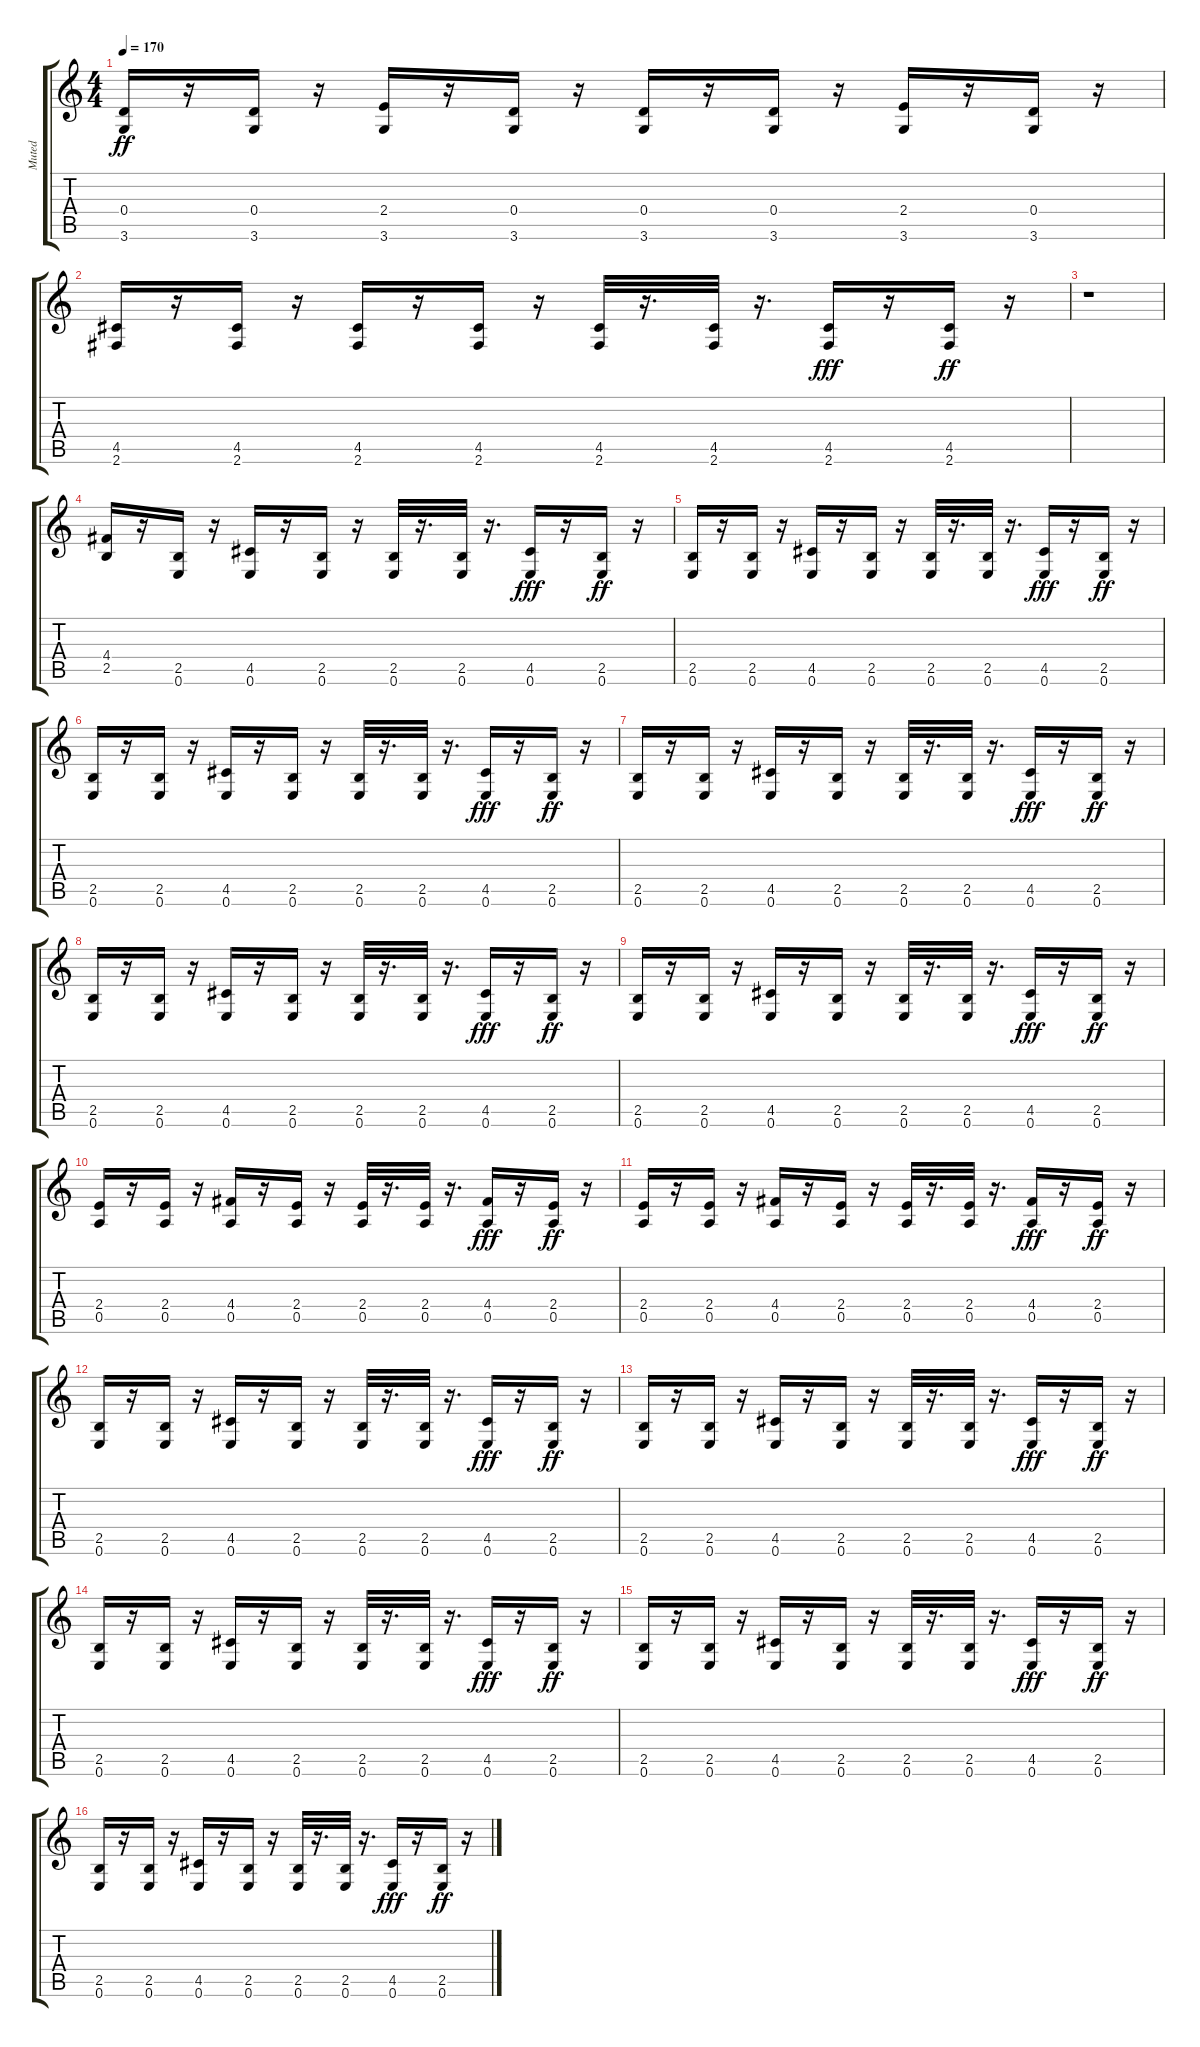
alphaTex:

\track ("Muted" "Muted") {instrument electricguitarmuted}
\staff {score tabs}
\tuning (E4 B3 G3 D3 A2 E2) {hide}
\ts (4 4)
\tempo 170
\clef g2
\ks c
(0.4 3.6).16{dy ff} r.16 (0.4 3.6).16 r.16 (2.4 3.6).16 r.16 (0.4 3.6).16 r.16 (0.4 3.6).16 r.16 (0.4 3.6).16 r.16 (2.4 3.6).16 r.16 (0.4 3.6).16 r.16 |
(4.5 2.6).16 r.16 (4.5 2.6).16 r.16 (4.5 2.6).16 r.16 (4.5 2.6).16 r.16 (4.5 2.6).32 r.16{d} (4.5 2.6).32 r.16{d} (4.5 2.6).16{dy fff} r.16 (4.5 2.6).16{dy ff} r.16 |
r.1 |
(4.4 2.5).16 r.16 (2.5 0.6).16 r.16 (4.5 0.6).16 r.16 (2.5 0.6).16 r.16 (2.5 0.6).32 r.16{d} (2.5 0.6).32 r.16{d} (4.5 0.6).16{dy fff} r.16 (2.5 0.6).16{dy ff} r.16 |
(2.5 0.6).16 r.16 (2.5 0.6).16 r.16 (4.5 0.6).16 r.16 (2.5 0.6).16 r.16 (2.5 0.6).32 r.16{d} (2.5 0.6).32 r.16{d} (4.5 0.6).16{dy fff} r.16 (2.5 0.6).16{dy ff} r.16 |
(2.5 0.6).16 r.16 (2.5 0.6).16 r.16 (4.5 0.6).16 r.16 (2.5 0.6).16 r.16 (2.5 0.6).32 r.16{d} (2.5 0.6).32 r.16{d} (4.5 0.6).16{dy fff} r.16 (2.5 0.6).16{dy ff} r.16 |
(2.5 0.6).16 r.16 (2.5 0.6).16 r.16 (4.5 0.6).16 r.16 (2.5 0.6).16 r.16 (2.5 0.6).32 r.16{d} (2.5 0.6).32 r.16{d} (4.5 0.6).16{dy fff} r.16 (2.5 0.6).16{dy ff} r.16 |
(2.5 0.6).16 r.16 (2.5 0.6).16 r.16 (4.5 0.6).16 r.16 (2.5 0.6).16 r.16 (2.5 0.6).32 r.16{d} (2.5 0.6).32 r.16{d} (4.5 0.6).16{dy fff} r.16 (2.5 0.6).16{dy ff} r.16 |
(2.5 0.6).16 r.16 (2.5 0.6).16 r.16 (4.5 0.6).16 r.16 (2.5 0.6).16 r.16 (2.5 0.6).32 r.16{d} (2.5 0.6).32 r.16{d} (4.5 0.6).16{dy fff} r.16 (2.5 0.6).16{dy ff} r.16 |
(2.4 0.5).16 r.16 (2.4 0.5).16 r.16 (4.4 0.5).16 r.16 (2.4 0.5).16 r.16 (2.4 0.5).32 r.16{d} (2.4 0.5).32 r.16{d} (4.4 0.5).16{dy fff} r.16 (2.4 0.5).16{dy ff} r.16 |
(2.4 0.5).16 r.16 (2.4 0.5).16 r.16 (4.4 0.5).16 r.16 (2.4 0.5).16 r.16 (2.4 0.5).32 r.16{d} (2.4 0.5).32 r.16{d} (4.4 0.5).16{dy fff} r.16 (2.4 0.5).16{dy ff} r.16 |
(2.5 0.6).16 r.16 (2.5 0.6).16 r.16 (4.5 0.6).16 r.16 (2.5 0.6).16 r.16 (2.5 0.6).32 r.16{d} (2.5 0.6).32 r.16{d} (4.5 0.6).16{dy fff} r.16 (2.5 0.6).16{dy ff} r.16 |
(2.5 0.6).16 r.16 (2.5 0.6).16 r.16 (4.5 0.6).16 r.16 (2.5 0.6).16 r.16 (2.5 0.6).32 r.16{d} (2.5 0.6).32 r.16{d} (4.5 0.6).16{dy fff} r.16 (2.5 0.6).16{dy ff} r.16 |
(2.5 0.6).16 r.16 (2.5 0.6).16 r.16 (4.5 0.6).16 r.16 (2.5 0.6).16 r.16 (2.5 0.6).32 r.16{d} (2.5 0.6).32 r.16{d} (4.5 0.6).16{dy fff} r.16 (2.5 0.6).16{dy ff} r.16 |
(2.5 0.6).16 r.16 (2.5 0.6).16 r.16 (4.5 0.6).16 r.16 (2.5 0.6).16 r.16 (2.5 0.6).32 r.16{d} (2.5 0.6).32 r.16{d} (4.5 0.6).16{dy fff} r.16 (2.5 0.6).16{dy ff} r.16 |
(2.5 0.6).16 r.16 (2.5 0.6).16 r.16 (4.5 0.6).16 r.16 (2.5 0.6).16 r.16 (2.5 0.6).32 r.16{d} (2.5 0.6).32 r.16{d} (4.5 0.6).16{dy fff} r.16 (2.5 0.6).16{dy ff} r.16
